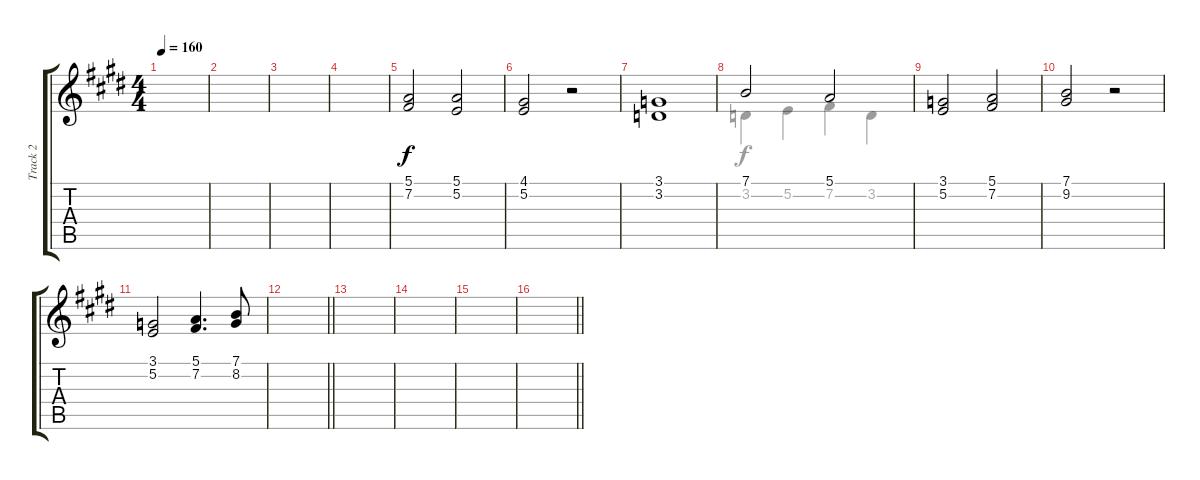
\track ("Track 2" "Track 2") {instrument choiraahs}
\staff {score tabs}
\tuning (E4 B3 G3 D3 A2 E2) {hide}
\voice
\ts (4 4)
\tempo 160
\clef g2
\ks e
|
|
|
|
(5.1 7.2).2 (5.1 5.2).2 |
(4.1 5.2).2 r.2 |
(3.1 3.2).1 |
7.1.2 5.1.2 |
(3.1 5.2).2 (5.1 7.2).2 |
(7.1 9.2).2 r.2 |
(3.1 5.2).2 (5.1 7.2).4{d} (7.1 8.2).8 |
\barLineRight lightlight
|
|
|
|
\barLineRight lightlight
\voice
\clef g2
\ottava regular
\simile none
\ks e
|
|
|
|
|
|
|
3.2.4 5.2.4 7.2.4 3.2.4 |
|
|
|
\barLineRight lightlight
|
|
|
|
\barLineRight lightlight
